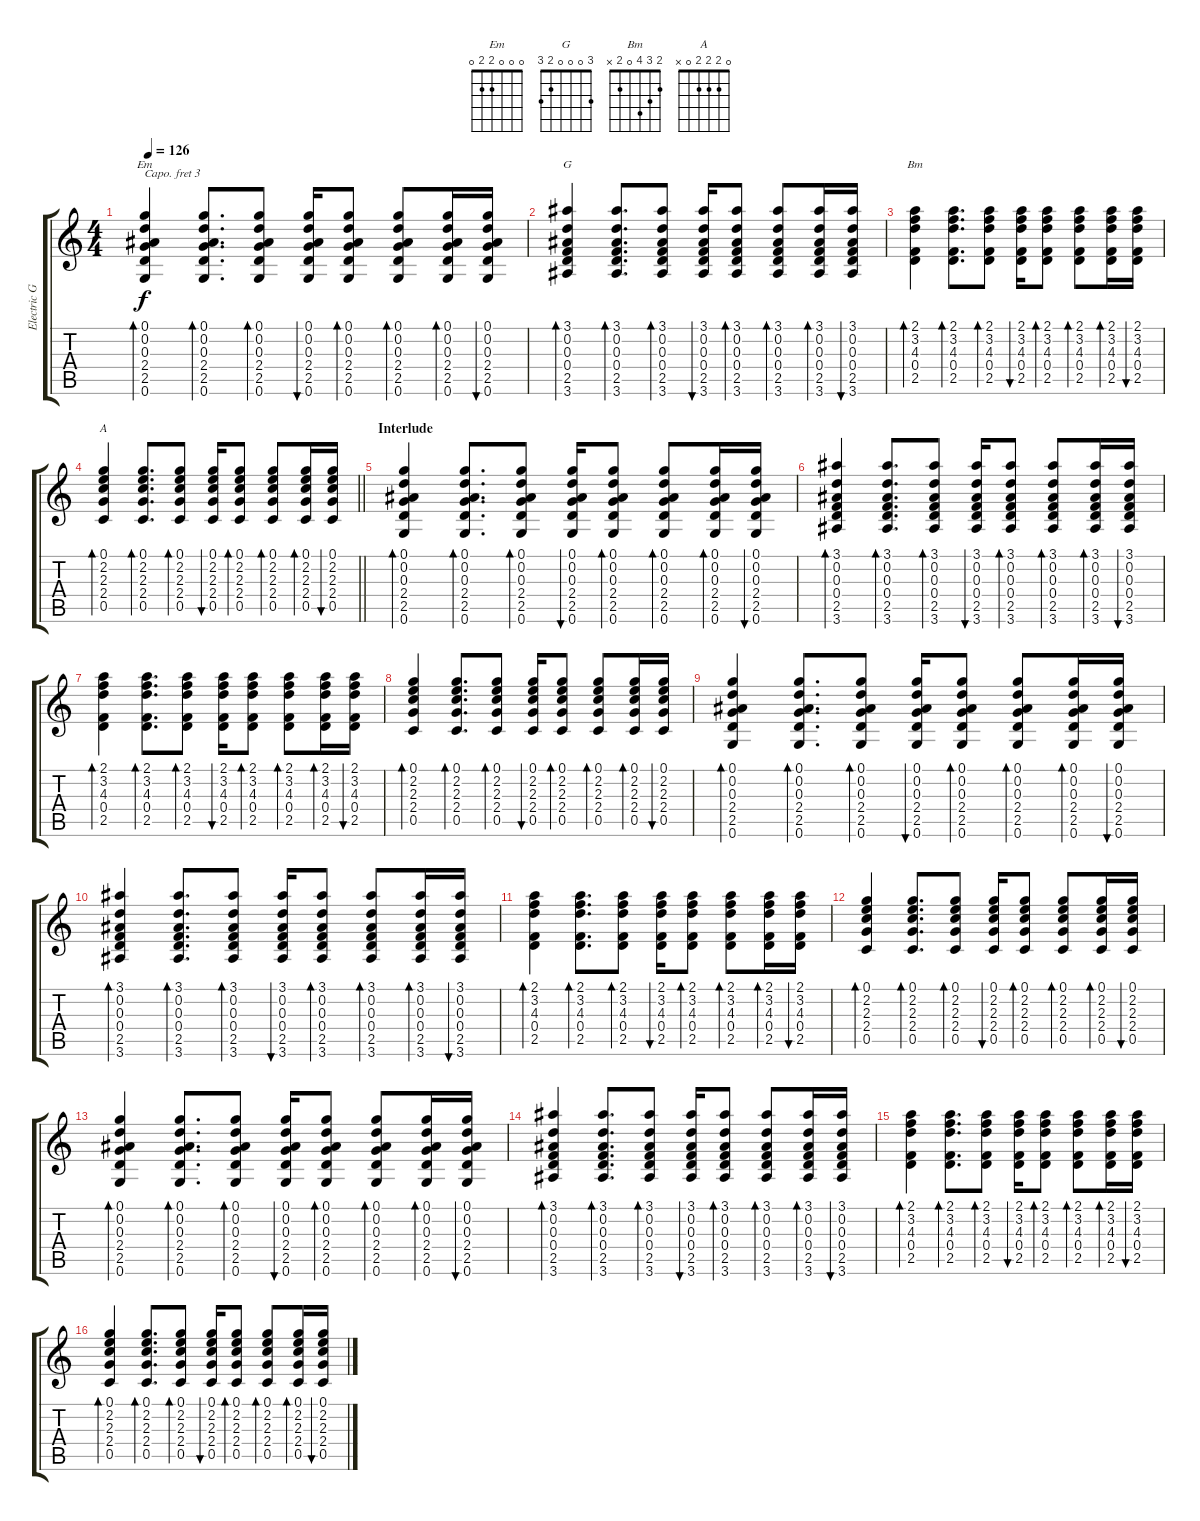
\track ("Electric Guitar" "Electric G") {instrument electricguitarclean}
\staff {score tabs}
\capo 3
\tuning (E4 B3 G3 D3 A2 E2) {hide}
\chord ("Em" 0 0 0 2 2 0)
\chord ("G" 3 0 0 0 2 3)
\chord ("Bm" 2 3 4 0 2 x)
\chord ("A" 0 2 2 2 0 x)
\ts (4 4)
\tempo 126
\clef g2
\ks c
(0.1 0.2 0.3 2.4 2.5 0.6).4{bd 60 ch "Em" dy f} (0.1 0.2 0.3 2.4 2.5 0.6).8{d bd 60} (0.1 0.2 0.3 2.4 2.5 0.6).8{bd 60} (0.1 0.2 0.3 2.4 2.5 0.6).16{bu 60} (0.1 0.2 0.3 2.4 2.5 0.6).8{bd 60} (0.1 0.2 0.3 2.4 2.5 0.6).8{bd 60} (0.1 0.2 0.3 2.4 2.5 0.6).16{bd 60} (0.1 0.2 0.3 2.4 2.5 0.6).16{bu 60} |
(3.1 0.2 0.3 0.4 2.5 3.6).4{bd 60 ch "G"} (3.1 0.2 0.3 0.4 2.5 3.6).8{d bd 60} (3.1 0.2 0.3 0.4 2.5 3.6).8{bd 60} (3.1 0.2 0.3 0.4 2.5 3.6).16{bu 60} (3.1 0.2 0.3 0.4 2.5 3.6).8{bd 60} (3.1 0.2 0.3 0.4 2.5 3.6).8{bd 60} (3.1 0.2 0.3 0.4 2.5 3.6).16{bd 60} (3.1 0.2 0.3 0.4 2.5 3.6).16{bu 60} |
(2.1 3.2 4.3 0.4 2.5).4{bd 60 ch "Bm"} (2.1 3.2 4.3 0.4 2.5).8{d bd 60} (2.1 3.2 4.3 0.4 2.5).8{bd 60} (2.1 3.2 4.3 0.4 2.5).16{bu 60} (2.1 3.2 4.3 0.4 2.5).8{bd 60} (2.1 3.2 4.3 0.4 2.5).8{bd 60} (2.1 3.2 4.3 0.4 2.5).16{bd 60} (2.1 3.2 4.3 0.4 2.5).16{bu 60} |
\barLineRight lightlight
(0.1 2.2 2.3 2.4 0.5).4{bd 60 ch "A"} (0.1 2.2 2.3 2.4 0.5).8{d bd 60} (0.1 2.2 2.3 2.4 0.5).8{bd 60} (0.1 2.2 2.3 2.4 0.5).16{bu 60} (0.1 2.2 2.3 2.4 0.5).8{bd 60} (0.1 2.2 2.3 2.4 0.5).8{bd 60} (0.1 2.2 2.3 2.4 0.5).16{bd 60} (0.1 2.2 2.3 2.4 0.5).16{bu 60} |
\section ("" "Interlude")
(0.1 0.2 0.3 2.4 2.5 0.6).4{bd 60} (0.1 0.2 0.3 2.4 2.5 0.6).8{d bd 60} (0.1 0.2 0.3 2.4 2.5 0.6).8{bd 60} (0.1 0.2 0.3 2.4 2.5 0.6).16{bu 60} (0.1 0.2 0.3 2.4 2.5 0.6).8{bd 60} (0.1 0.2 0.3 2.4 2.5 0.6).8{bd 60} (0.1 0.2 0.3 2.4 2.5 0.6).16{bd 60} (0.1 0.2 0.3 2.4 2.5 0.6).16{bu 60} |
(3.1 0.2 0.3 0.4 2.5 3.6).4{bd 60} (3.1 0.2 0.3 0.4 2.5 3.6).8{d bd 60} (3.1 0.2 0.3 0.4 2.5 3.6).8{bd 60} (3.1 0.2 0.3 0.4 2.5 3.6).16{bu 60} (3.1 0.2 0.3 0.4 2.5 3.6).8{bd 60} (3.1 0.2 0.3 0.4 2.5 3.6).8{bd 60} (3.1 0.2 0.3 0.4 2.5 3.6).16{bd 60} (3.1 0.2 0.3 0.4 2.5 3.6).16{bu 60} |
(2.1 3.2 4.3 0.4 2.5).4{bd 60} (2.1 3.2 4.3 0.4 2.5).8{d bd 60} (2.1 3.2 4.3 0.4 2.5).8{bd 60} (2.1 3.2 4.3 0.4 2.5).16{bu 60} (2.1 3.2 4.3 0.4 2.5).8{bd 60} (2.1 3.2 4.3 0.4 2.5).8{bd 60} (2.1 3.2 4.3 0.4 2.5).16{bd 60} (2.1 3.2 4.3 0.4 2.5).16{bu 60} |
(0.1 2.2 2.3 2.4 0.5).4{bd 60} (0.1 2.2 2.3 2.4 0.5).8{d bd 60} (0.1 2.2 2.3 2.4 0.5).8{bd 60} (0.1 2.2 2.3 2.4 0.5).16{bu 60} (0.1 2.2 2.3 2.4 0.5).8{bd 60} (0.1 2.2 2.3 2.4 0.5).8{bd 60} (0.1 2.2 2.3 2.4 0.5).16{bd 60} (0.1 2.2 2.3 2.4 0.5).16{bu 60} |
(0.1 0.2 0.3 2.4 2.5 0.6).4{bd 60} (0.1 0.2 0.3 2.4 2.5 0.6).8{d bd 60} (0.1 0.2 0.3 2.4 2.5 0.6).8{bd 60} (0.1 0.2 0.3 2.4 2.5 0.6).16{bu 60} (0.1 0.2 0.3 2.4 2.5 0.6).8{bd 60} (0.1 0.2 0.3 2.4 2.5 0.6).8{bd 60} (0.1 0.2 0.3 2.4 2.5 0.6).16{bd 60} (0.1 0.2 0.3 2.4 2.5 0.6).16{bu 60} |
(3.1 0.2 0.3 0.4 2.5 3.6).4{bd 60} (3.1 0.2 0.3 0.4 2.5 3.6).8{d bd 60} (3.1 0.2 0.3 0.4 2.5 3.6).8{bd 60} (3.1 0.2 0.3 0.4 2.5 3.6).16{bu 60} (3.1 0.2 0.3 0.4 2.5 3.6).8{bd 60} (3.1 0.2 0.3 0.4 2.5 3.6).8{bd 60} (3.1 0.2 0.3 0.4 2.5 3.6).16{bd 60} (3.1 0.2 0.3 0.4 2.5 3.6).16{bu 60} |
(2.1 3.2 4.3 0.4 2.5).4{bd 60} (2.1 3.2 4.3 0.4 2.5).8{d bd 60} (2.1 3.2 4.3 0.4 2.5).8{bd 60} (2.1 3.2 4.3 0.4 2.5).16{bu 60} (2.1 3.2 4.3 0.4 2.5).8{bd 60} (2.1 3.2 4.3 0.4 2.5).8{bd 60} (2.1 3.2 4.3 0.4 2.5).16{bd 60} (2.1 3.2 4.3 0.4 2.5).16{bu 60} |
(0.1 2.2 2.3 2.4 0.5).4{bd 60} (0.1 2.2 2.3 2.4 0.5).8{d bd 60} (0.1 2.2 2.3 2.4 0.5).8{bd 60} (0.1 2.2 2.3 2.4 0.5).16{bu 60} (0.1 2.2 2.3 2.4 0.5).8{bd 60} (0.1 2.2 2.3 2.4 0.5).8{bd 60} (0.1 2.2 2.3 2.4 0.5).16{bd 60} (0.1 2.2 2.3 2.4 0.5).16{bu 60} |
(0.1 0.2 0.3 2.4 2.5 0.6).4{bd 60} (0.1 0.2 0.3 2.4 2.5 0.6).8{d bd 60} (0.1 0.2 0.3 2.4 2.5 0.6).8{bd 60} (0.1 0.2 0.3 2.4 2.5 0.6).16{bu 60} (0.1 0.2 0.3 2.4 2.5 0.6).8{bd 60} (0.1 0.2 0.3 2.4 2.5 0.6).8{bd 60} (0.1 0.2 0.3 2.4 2.5 0.6).16{bd 60} (0.1 0.2 0.3 2.4 2.5 0.6).16{bu 60} |
(3.1 0.2 0.3 0.4 2.5 3.6).4{bd 60} (3.1 0.2 0.3 0.4 2.5 3.6).8{d bd 60} (3.1 0.2 0.3 0.4 2.5 3.6).8{bd 60} (3.1 0.2 0.3 0.4 2.5 3.6).16{bu 60} (3.1 0.2 0.3 0.4 2.5 3.6).8{bd 60} (3.1 0.2 0.3 0.4 2.5 3.6).8{bd 60} (3.1 0.2 0.3 0.4 2.5 3.6).16{bd 60} (3.1 0.2 0.3 0.4 2.5 3.6).16{bu 60} |
(2.1 3.2 4.3 0.4 2.5).4{bd 60} (2.1 3.2 4.3 0.4 2.5).8{d bd 60} (2.1 3.2 4.3 0.4 2.5).8{bd 60} (2.1 3.2 4.3 0.4 2.5).16{bu 60} (2.1 3.2 4.3 0.4 2.5).8{bd 60} (2.1 3.2 4.3 0.4 2.5).8{bd 60} (2.1 3.2 4.3 0.4 2.5).16{bd 60} (2.1 3.2 4.3 0.4 2.5).16{bu 60} |
(0.1 2.2 2.3 2.4 0.5).4{bd 60} (0.1 2.2 2.3 2.4 0.5).8{d bd 60} (0.1 2.2 2.3 2.4 0.5).8{bd 60} (0.1 2.2 2.3 2.4 0.5).16{bu 60} (0.1 2.2 2.3 2.4 0.5).8{bd 60} (0.1 2.2 2.3 2.4 0.5).8{bd 60} (0.1 2.2 2.3 2.4 0.5).16{bd 60} (0.1 2.2 2.3 2.4 0.5).16{bu 60}
